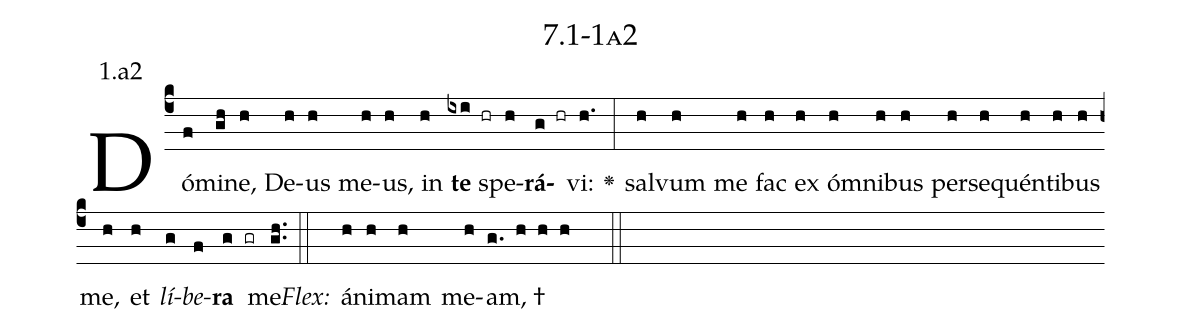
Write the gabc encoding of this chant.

name: 7.1-1a2;
annotation: 1.a2;
%%
(c4)Dó(f)mi(gh)ne,(h) De(h)us(h) me(h)us,(h) in(h) <b>te</b>(ixi hr) spe(h)<b>rá</b>(g hr)vi:(h.) <v>\greheightstar</v>(:) sal(h)vum(h) me(h) fac(h) ex(h) óm(h)ni(h)bus(h) per(h)se(h)quén(h)ti(h)bus(h) me,(h) et(h) <i>lí</i>(g)<i>be</i>(f)<b>ra</b>(g gr) me.(gh..) (::)
<i>Flex:</i>()  á(h)ni(h)mam(h) me(h)am, †(g. h h h  ::)

%E(h) u(h) o(g) u(f) a(g) e.(gh..) (::)
